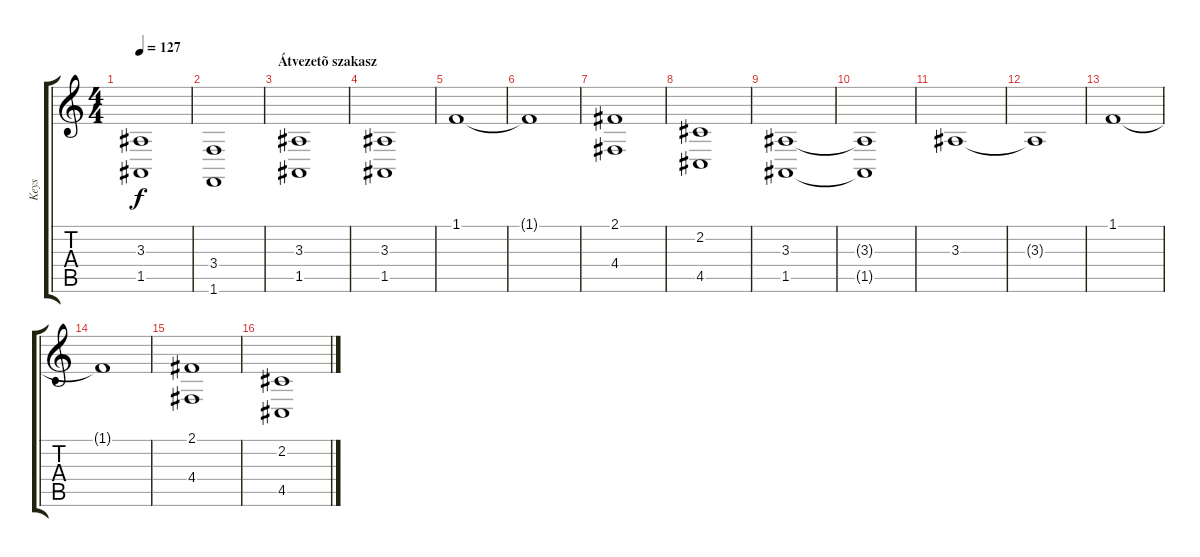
\track ("Keys" "Keys") {instrument stringensemble1}
\staff {score tabs}
\tuning (E4 B3 G3 D3 A2 E2) {hide}
\ts (4 4)
\tempo 127
\clef g2
\ks c
(3.3 1.5).1{dy f} |
(3.4 1.6).1 |
\section ("" "Átvezetõ szakasz")
(3.3 1.5).1 |
(3.3 1.5).1 |
1.1.1 |
1.1{t}.1 |
(2.1 4.4).1 |
(2.2 4.5).1 |
(3.3 1.5).1 |
(3.3{t} 1.5{t}).1 |
3.3.1{volume 11} |
3.3{t}.1 |
1.1.1 |
1.1{t}.1 |
(2.1 4.4).1 |
(2.2 4.5).1
